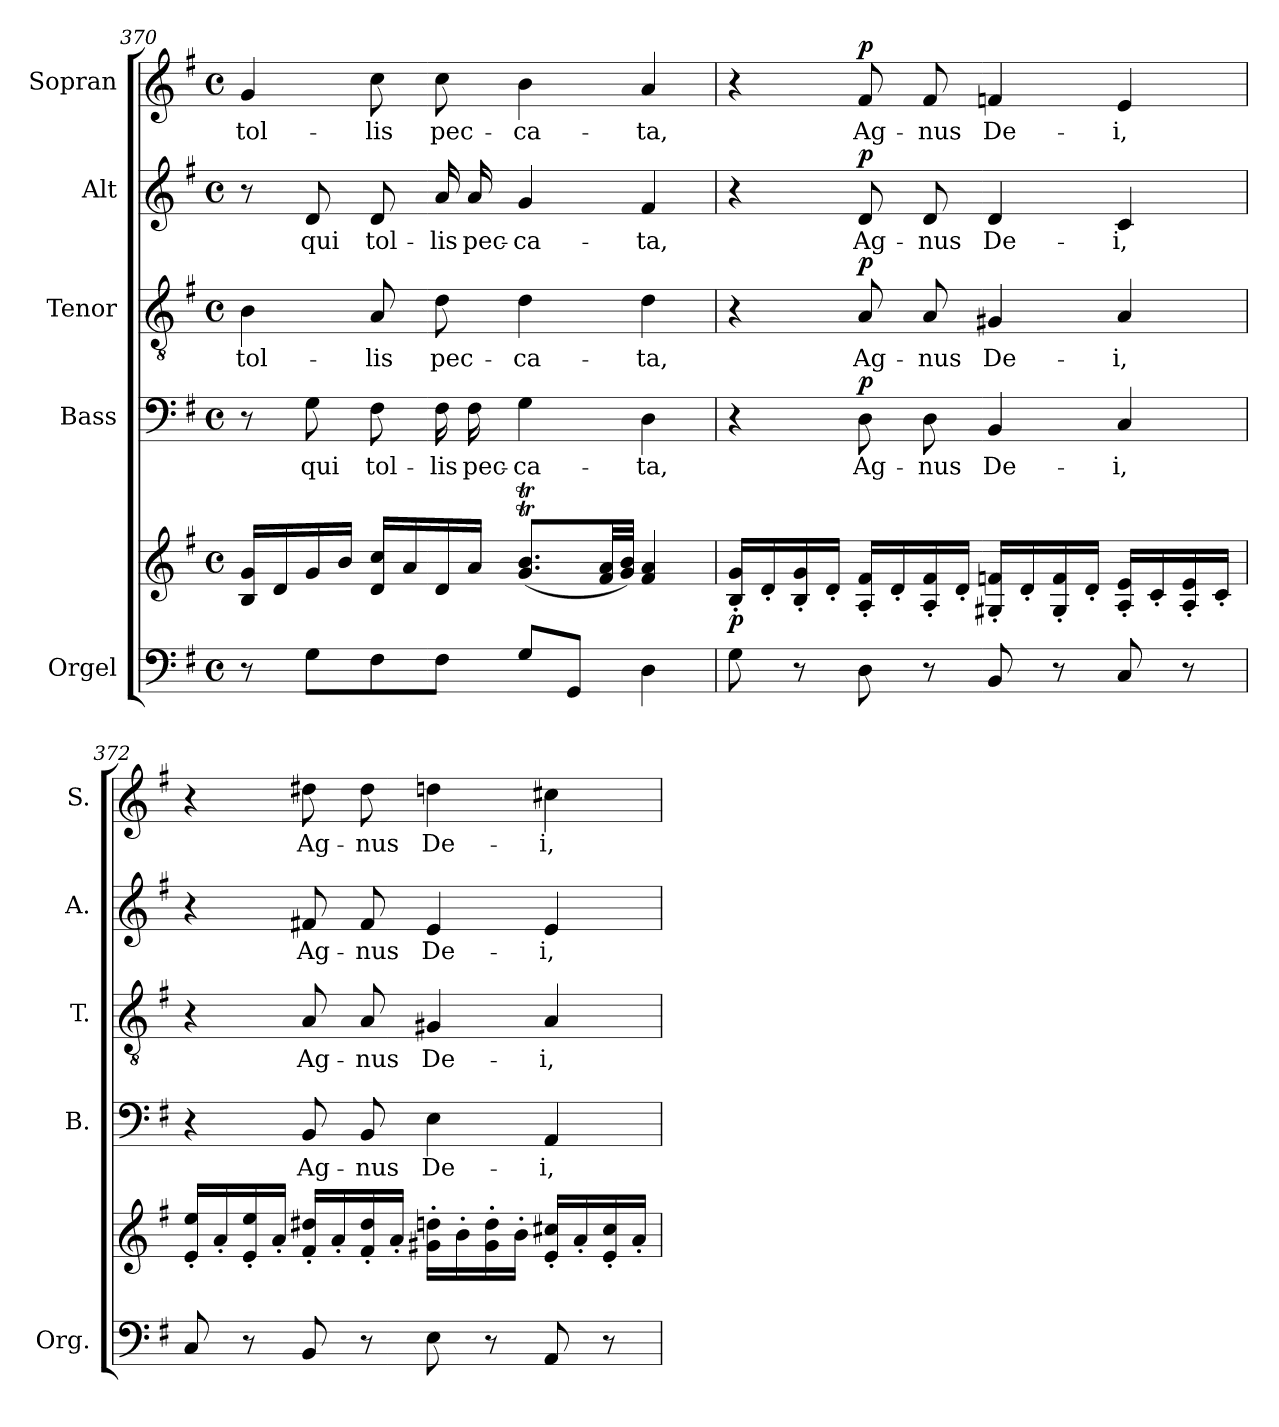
**kern	**kern	**dynam	**kern	**text	**dynam	**kern	**text	**dynam	**kern	**text	**dynam	**kern	**text	**dynam
*part5	*part5	*part5	*part4	*part4	*part4	*part3	*part3	*part3	*part2	*part2	*part2	*part1	*part1	*part1
*staff6	*staff5	*staff5/6	*staff4	*staff4	*staff4	*staff3	*staff3	*staff3	*staff2	*staff2	*staff2	*staff1	*staff1	*staff1
*I"Orgel	*	*	*I"Bass	*	*	*I"Tenor	*	*	*I"Alt	*	*	*I"Sopran	*	*
*I'Org.	*	*	*I'B.	*	*	*I'T.	*	*	*I'A.	*	*	*I'S.	*	*
*clefF4	*clefG2	*	*clefF4	*	*	*clefGv2	*	*	*clefG2	*	*	*clefG2	*	*
*k[f#]	*k[f#]	*	*k[f#]	*	*	*k[f#]	*	*	*k[f#]	*	*	*k[f#]	*	*
*G:	*G:	*	*G:	*	*	*G:	*	*	*G:	*	*	*G:	*	*
*M4/4	*M4/4	*	*M4/4	*	*	*M4/4	*	*	*M4/4	*	*	*M4/4	*	*
*met(c)	*met(c)	*	*met(c)	*	*	*met(c)	*	*	*met(c)	*	*	*met(c)	*	*
=370	=370	=370	=370	=370	=370	=370	=370	=370	=370	=370	=370	=370	=370	=370
!	!	!	!	!	!	!	!LO:LY:b	!	!	!	!	!	!LO:LY:b	!
8r	16B/ 16g/LL	.	8r	.	.	4B\	tol-	.	8r	.	.	4g/	tol-	.
.	16d/	.	.	.	.	.	.	.	.	.	.	.	.	.
!	!	!	!	!LO:LY:b	!	!	!	!	!	!LO:LY:b	!	!	!	!
8G\L	16g/	.	8G\	qui	.	.	.	.	8d/	qui	.	.	.	.
.	16b/JJ	.	.	.	.	.	.	.	.	.	.	.	.	.
!	!	!	!	!LO:LY:b	!	!	!LO:LY:b	!	!	!LO:LY:b	!	!	!LO:LY:b	!
8F#\	16d/ 16cc/LL	.	8F#\	tol-	.	8A/	-lis	.	8d/	tol-	.	8cc\	-lis	.
.	16a/	.	.	.	.	.	.	.	.	.	.	.	.	.
!	!	!	!	!LO:LY:b	!	!	!LO:LY:b	!	!	!LO:LY:b	!	!	!LO:LY:b	!
8F#\J	16d/	.	16F#\	-lis	.	8d\	pec-	.	16a/	-lis	.	8cc\	pec-	.
!	!	!	!	!LO:LY:b	!	!	!	!	!	!LO:LY:b	!	!	!	!
.	16a/JJ	.	16F#\	pec-	.	.	.	.	16a/	pec-	.	.	.	.
!	!	!	!	!LO:LY:b	!	!	!LO:LY:b	!	!	!LO:LY:b	!	!	!LO:LY:b	!
8G/L	(<8.g/T 8.b/TL	.	4G\	-ca-	.	4d\	-ca-	.	4g/	-ca-	.	4b\	-ca-	.
8GG/J	.	.	.	.	.	.	.	.	.	.	.	.	.	.
.	32f#/ 32a/LL	.	.	.	.	.	.	.	.	.	.	.	.	.
.	32g/ 32b/JJJ)	.	.	.	.	.	.	.	.	.	.	.	.	.
!	!	!	!	!LO:LY:b	!	!	!LO:LY:b	!	!	!LO:LY:b	!	!	!LO:LY:b	!
4D\	4f#/ 4a/	.	4D\	-ta,	.	4d\	-ta,	.	4f#/	-ta,	.	4a/	-ta,	.
!!LO:LB:g=z
=371	=371	=371	=371	=371	=371	=371	=371	=371	=371	=371	=371	=371	=371	=371
!	!	!LO:DY:b	!	!	!	!	!	!	!	!	!	!	!	!
8G\	16B/'< 16g/'<LL	p	4r	.	.	4r	.	.	4r	.	.	4r	.	.
.	16d'</	.	.	.	.	.	.	.	.	.	.	.	.	.
8r	16B/'< 16g/'<	.	.	.	.	.	.	.	.	.	.	.	.	.
.	16d'</JJ	.	.	.	.	.	.	.	.	.	.	.	.	.
!	!	!	!	!LO:LY:b	!LO:DY:a	!	!LO:LY:b	!LO:DY:a	!	!LO:LY:b	!LO:DY:a	!	!LO:LY:b	!LO:DY:a
8D\	16A/'< 16f#/'<LL	.	8D\	Ag-	p	8A/	Ag-	p	8d/	Ag-	p	8f#/	Ag-	p
.	16d'</	.	.	.	.	.	.	.	.	.	.	.	.	.
!	!	!	!	!LO:LY:b	!	!	!LO:LY:b	!	!	!LO:LY:b	!	!	!LO:LY:b	!
8r	16A/'< 16f#/'<	.	8D\	-nus	.	8A/	-nus	.	8d/	-nus	.	8f#/	-nus	.
.	16d'</JJ	.	.	.	.	.	.	.	.	.	.	.	.	.
!	!	!	!	!LO:LY:b	!	!	!LO:LY:b	!	!	!LO:LY:b	!	!	!LO:LY:b	!
8BB/	16G#X/'< 16fn/'<LL	.	4BB/	De-	.	4G#X/	De-	.	4d/	De-	.	4fn/	De-	.
.	16d'</	.	.	.	.	.	.	.	.	.	.	.	.	.
8r	16G#/'< 16f/'<	.	.	.	.	.	.	.	.	.	.	.	.	.
.	16d'</JJ	.	.	.	.	.	.	.	.	.	.	.	.	.
!	!	!	!	!LO:LY:b	!	!	!LO:LY:b	!	!	!LO:LY:b	!	!	!LO:LY:b	!
8C/	16A/'< 16e/'<LL	.	4C/	-i,	.	4A/	-i,	.	4c/	-i,	.	4e/	-i,	.
.	16c'</	.	.	.	.	.	.	.	.	.	.	.	.	.
8r	16A/'< 16e/'<	.	.	.	.	.	.	.	.	.	.	.	.	.
.	16c'</JJ	.	.	.	.	.	.	.	.	.	.	.	.	.
=372	=372	=372	=372	=372	=372	=372	=372	=372	=372	=372	=372	=372	=372	=372
8C/	16e/'< 16ee/'<LL	.	4r	.	.	4r	.	.	4r	.	.	4r	.	.
.	16a'</	.	.	.	.	.	.	.	.	.	.	.	.	.
8r	16e/'< 16ee/'<	.	.	.	.	.	.	.	.	.	.	.	.	.
.	16a'</JJ	.	.	.	.	.	.	.	.	.	.	.	.	.
!	!	!	!	!LO:LY:b	!	!	!LO:LY:b	!	!	!LO:LY:b	!	!	!LO:LY:b	!
8BB/	16f#/'< 16dd#X/'<LL	.	8BB/	Ag-	.	8A/	Ag-	.	8f#X/	Ag-	.	8dd#X\	Ag-	.
.	16a'</	.	.	.	.	.	.	.	.	.	.	.	.	.
!	!	!	!	!LO:LY:b	!	!	!LO:LY:b	!	!	!LO:LY:b	!	!	!LO:LY:b	!
8r	16f#/'< 16dd#/'<	.	8BB/	-nus	.	8A/	-nus	.	8f#/	-nus	.	8dd#\	-nus	.
.	16a'</JJ	.	.	.	.	.	.	.	.	.	.	.	.	.
!	!	!	!	!LO:LY:b	!	!	!LO:LY:b	!	!	!LO:LY:b	!	!	!LO:LY:b	!
8E\	16g#X\'> 16ddn\'>LL	.	4E\	De-	.	4G#X/	De-	.	4e/	De-	.	4ddn\	De-	.
.	16b'>\	.	.	.	.	.	.	.	.	.	.	.	.	.
8r	16g#\'> 16dd\'>	.	.	.	.	.	.	.	.	.	.	.	.	.
.	16b'>\JJ	.	.	.	.	.	.	.	.	.	.	.	.	.
!	!	!	!	!LO:LY:b	!	!	!LO:LY:b	!	!	!LO:LY:b	!	!	!LO:LY:b	!
8AA/	16e/'< 16cc#X/'<LL	.	4AA/	-i,	.	4A/	-i,	.	4e/	-i,	.	4cc#X\	-i,	.
.	16a'</	.	.	.	.	.	.	.	.	.	.	.	.	.
8r	16e/'< 16cc#/'<	.	.	.	.	.	.	.	.	.	.	.	.	.
.	16a'</JJ	.	.	.	.	.	.	.	.	.	.	.	.	.
=	=	=	=	=	=	=	=	=	=	=	=	=	=	=
*-	*-	*-	*-	*-	*-	*-	*-	*-	*-	*-	*-	*-	*-	*-
